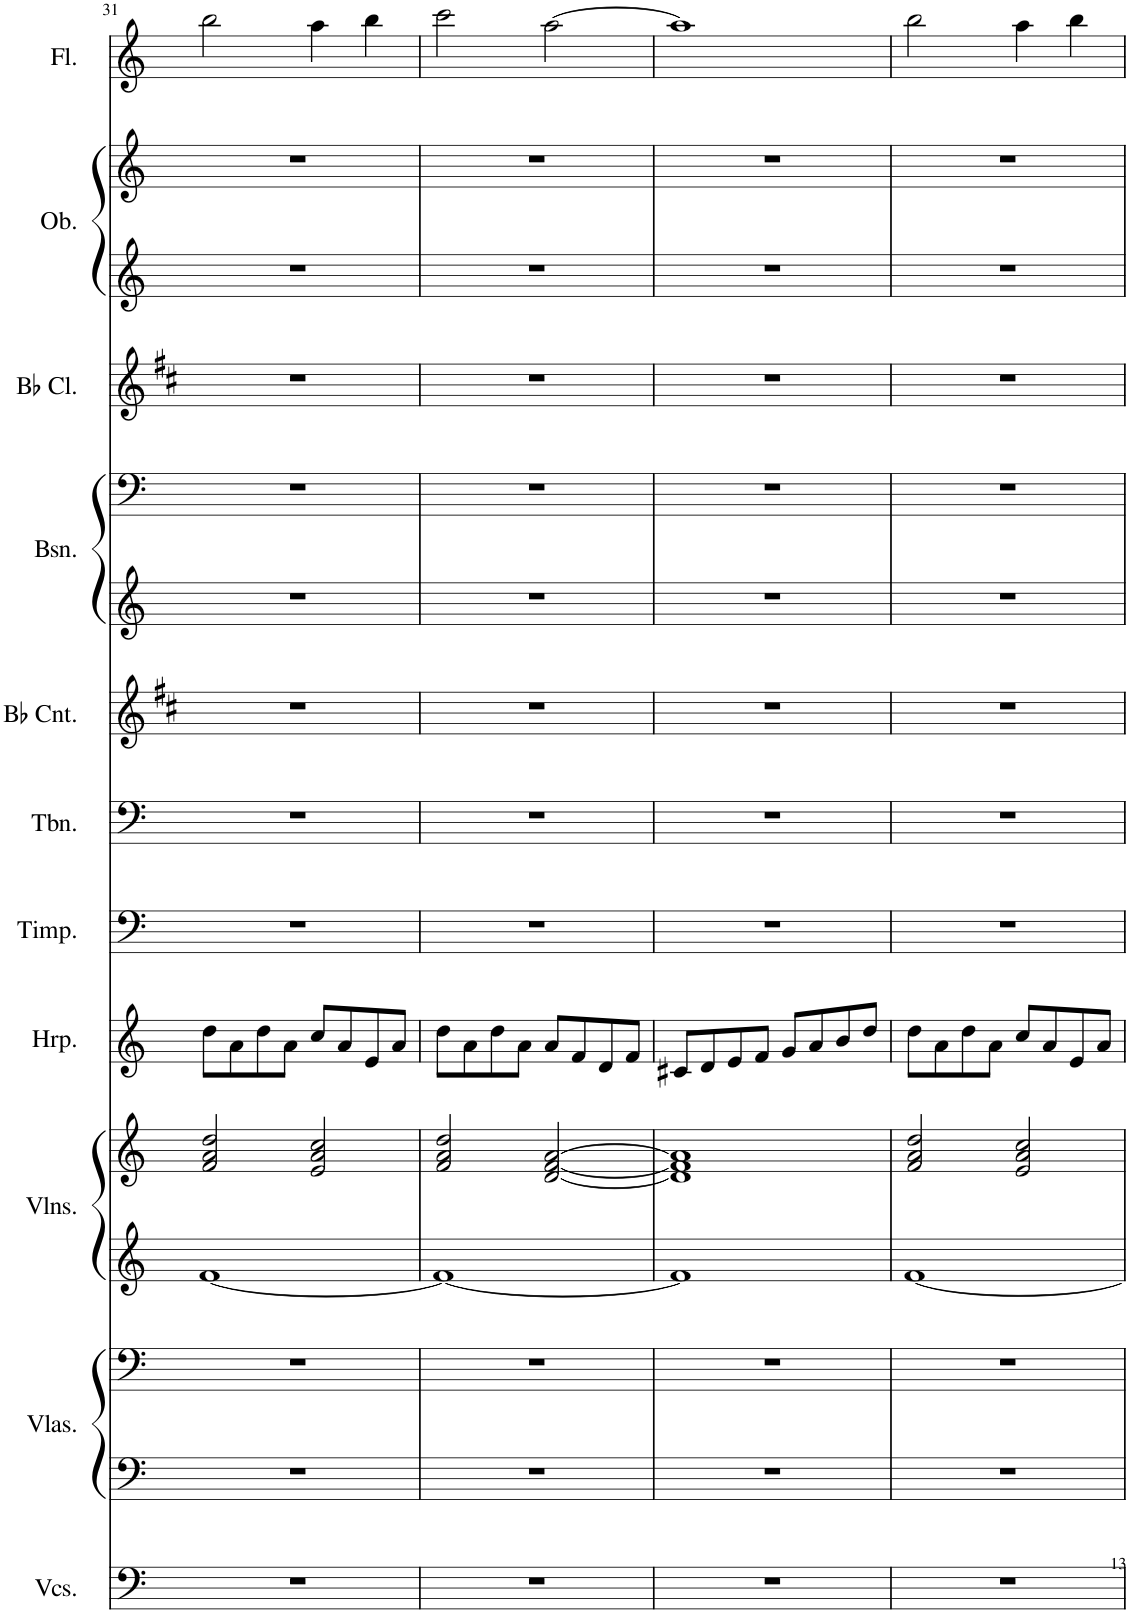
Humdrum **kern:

**kern	**kern	**kern	**kern	**kern	**kern	**kern	**kern	**kern	**kern	**kern	**kern	**kern	**kern	**kern
*part11	*part10	*part10	*part9	*part9	*part8	*part7	*part6	*part5	*part4	*part4	*part3	*part2	*part2	*part1
*staff15	*staff14	*staff13	*staff12	*staff11	*staff10	*staff9	*staff8	*staff7	*staff6	*staff5	*staff4	*staff3	*staff2	*staff1
*I"Violoncellos	*I"Violas	*	*I"Violins	*	*I"Harp	*I"Timpani	*I"Trombone	*I"Bb Cornet	*I"Bassoon	*	*I"Bb Clarinet	*I"Oboe	*	*I"Flute
*I'Vcs.	*I'Vlas.	*	*I'Vlns.	*	*I'Hrp.	*I'Timp.	*I'Tbn.	*I'Bb Cnt.	*I'Bsn.	*	*I'Bb Cl.	*I'Ob.	*	*I'Fl.
!!LO:PB:g=z
*clefF4	*clefF4	*clefF4	*clefG2	*clefG2	*clefG2	*clefF4	*clefF4	*clefG2	*clefG2	*clefF4	*clefG2	*clefG2	*clefG2	*clefG2
*	*	*	*	*	*	*	*	*Trd1c2	*	*	*Trd1c2	*	*	*
*k[]	*k[]	*k[]	*k[]	*k[]	*k[]	*k[]	*k[]	*k[f#c#]	*k[]	*k[]	*k[f#c#]	*k[]	*k[]	*k[]
*M4/4	*M4/4	*M4/4	*M4/4	*M4/4	*M4/4	*M4/4	*M4/4	*M4/4	*M4/4	*M4/4	*M4/4	*M4/4	*M4/4	*M4/4
=31	=31	=31	=31	=31	=31	=31	=31	=31	=31	=31	=31	=31	=31	=31
1r	1r	1r	[1f	2f/ 2a/ 2dd/	8dd\L	1r	1r	1r	1r	1r	1r	1r	1r	2bb\
.	.	.	.	.	8a\	.	.	.	.	.	.	.	.	.
.	.	.	.	.	8dd\	.	.	.	.	.	.	.	.	.
.	.	.	.	.	8a\J	.	.	.	.	.	.	.	.	.
.	.	.	.	2e/ 2a/ 2cc/	8cc/L	.	.	.	.	.	.	.	.	4aa\
.	.	.	.	.	8a/	.	.	.	.	.	.	.	.	.
.	.	.	.	.	8e/	.	.	.	.	.	.	.	.	4bb\
.	.	.	.	.	8a/J	.	.	.	.	.	.	.	.	.
=32	=32	=32	=32	=32	=32	=32	=32	=32	=32	=32	=32	=32	=32	=32
1r	1r	1r	1f_	2f/ 2a/ 2dd/	8dd\L	1r	1r	1r	1r	1r	1r	1r	1r	2ccc\
.	.	.	.	.	8a\	.	.	.	.	.	.	.	.	.
.	.	.	.	.	8dd\	.	.	.	.	.	.	.	.	.
.	.	.	.	.	8a\J	.	.	.	.	.	.	.	.	.
.	.	.	.	[2d/ [2f/ [2a/	8a/L	.	.	.	.	.	.	.	.	[2aa\
.	.	.	.	.	8f/	.	.	.	.	.	.	.	.	.
.	.	.	.	.	8d/	.	.	.	.	.	.	.	.	.
.	.	.	.	.	8f/J	.	.	.	.	.	.	.	.	.
=33	=33	=33	=33	=33	=33	=33	=33	=33	=33	=33	=33	=33	=33	=33
1r	1r	1r	1f]	1d] 1f] 1a]	8c#X/L	1r	1r	1r	1r	1r	1r	1r	1r	1aa]
.	.	.	.	.	8d/	.	.	.	.	.	.	.	.	.
.	.	.	.	.	8e/	.	.	.	.	.	.	.	.	.
.	.	.	.	.	8f/J	.	.	.	.	.	.	.	.	.
.	.	.	.	.	8g/L	.	.	.	.	.	.	.	.	.
.	.	.	.	.	8a/	.	.	.	.	.	.	.	.	.
.	.	.	.	.	8b/	.	.	.	.	.	.	.	.	.
.	.	.	.	.	8dd/J	.	.	.	.	.	.	.	.	.
=34	=34	=34	=34	=34	=34	=34	=34	=34	=34	=34	=34	=34	=34	=34
1r	1r	1r	[1f	2f/ 2a/ 2dd/	8dd\L	1r	1r	1r	1r	1r	1r	1r	1r	2bb\
.	.	.	.	.	8a\	.	.	.	.	.	.	.	.	.
.	.	.	.	.	8dd\	.	.	.	.	.	.	.	.	.
.	.	.	.	.	8a\J	.	.	.	.	.	.	.	.	.
.	.	.	.	2e/ 2a/ 2cc/	8cc/L	.	.	.	.	.	.	.	.	4aa\
.	.	.	.	.	8a/	.	.	.	.	.	.	.	.	.
.	.	.	.	.	8e/	.	.	.	.	.	.	.	.	4bb\
.	.	.	.	.	8a/J	.	.	.	.	.	.	.	.	.
=	=	=	=	=	=	=	=	=	=	=	=	=	=	=
*-	*-	*-	*-	*-	*-	*-	*-	*-	*-	*-	*-	*-	*-	*-
